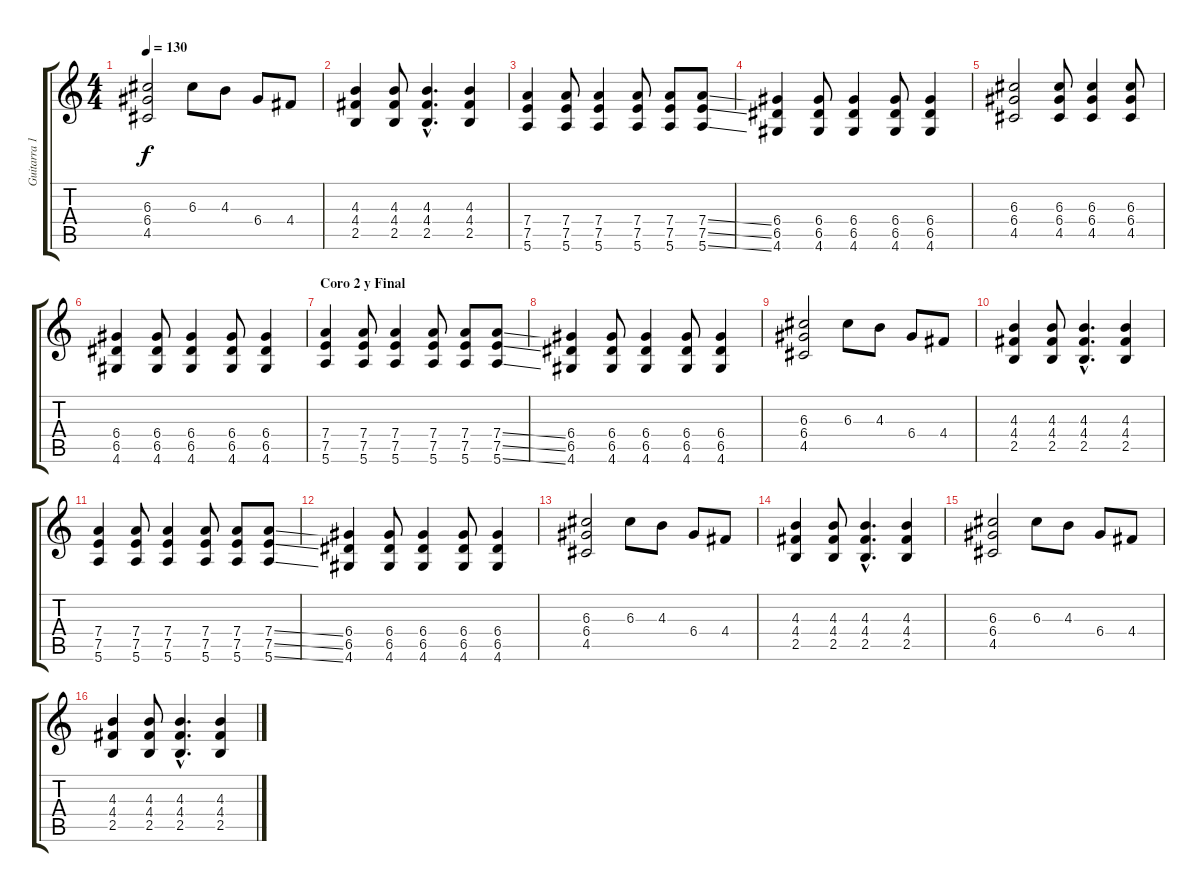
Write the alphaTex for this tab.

\track ("Guitarra 1" "Guitarra 1") {instrument distortionguitar}
\staff {score tabs}
\tuning (E4 B3 G3 D3 A2 E2) {hide}
\ts (4 4)
\tempo 130
\clef g2
\ks c
(6.3 6.4 4.5).2{dy f} 6.3.8 4.3.8 6.4.8 4.4.8 |
(4.3 4.4 2.5).4 (4.3 4.4 2.5).8 (4.3{hac} 4.4{hac} 2.5{hac}).4{d} (4.3 4.4 2.5).4 |
(7.4 7.5 5.6).4 (7.4 7.5 5.6).8 (7.4 7.5 5.6).4 (7.4 7.5 5.6).8 (7.4 7.5 5.6).8 (7.4{ss} 7.5{ss} 5.6{ss}).8 |
(6.4 6.5 4.6).4 (6.4 6.5 4.6).8 (6.4 6.5 4.6).4 (6.4 6.5 4.6).8 (6.4 6.5 4.6).4 |
(6.3 6.4 4.5).2 (6.3 6.4 4.5).8 (6.3 6.4 4.5).4 (6.3 6.4 4.5).8 |
(6.4 6.5 4.6).4 (6.4 6.5 4.6).8 (6.4 6.5 4.6).4 (6.4 6.5 4.6).8 (6.4 6.5 4.6).4 |
\section ("" "Coro 2 y Final")
(7.4 7.5 5.6).4 (7.4 7.5 5.6).8 (7.4 7.5 5.6).4 (7.4 7.5 5.6).8 (7.4 7.5 5.6).8 (7.4{ss} 7.5{ss} 5.6{ss}).8 |
(6.4 6.5 4.6).4 (6.4 6.5 4.6).8 (6.4 6.5 4.6).4 (6.4 6.5 4.6).8 (6.4 6.5 4.6).4 |
(6.3 6.4 4.5).2 6.3.8 4.3.8 6.4.8 4.4.8 |
(4.3 4.4 2.5).4 (4.3 4.4 2.5).8 (4.3{hac} 4.4{hac} 2.5{hac}).4{d} (4.3 4.4 2.5).4 |
(7.4 7.5 5.6).4 (7.4 7.5 5.6).8 (7.4 7.5 5.6).4 (7.4 7.5 5.6).8 (7.4 7.5 5.6).8 (7.4{ss} 7.5{ss} 5.6{ss}).8 |
(6.4 6.5 4.6).4 (6.4 6.5 4.6).8 (6.4 6.5 4.6).4 (6.4 6.5 4.6).8 (6.4 6.5 4.6).4 |
(6.3 6.4 4.5).2 6.3.8 4.3.8 6.4.8 4.4.8 |
(4.3 4.4 2.5).4 (4.3 4.4 2.5).8 (4.3{hac} 4.4{hac} 2.5{hac}).4{d} (4.3 4.4 2.5).4 |
(6.3 6.4 4.5).2 6.3.8 4.3.8 6.4.8 4.4.8 |
(4.3 4.4 2.5).4 (4.3 4.4 2.5).8 (4.3{hac} 4.4{hac} 2.5{hac}).4{d} (4.3 4.4 2.5).4
